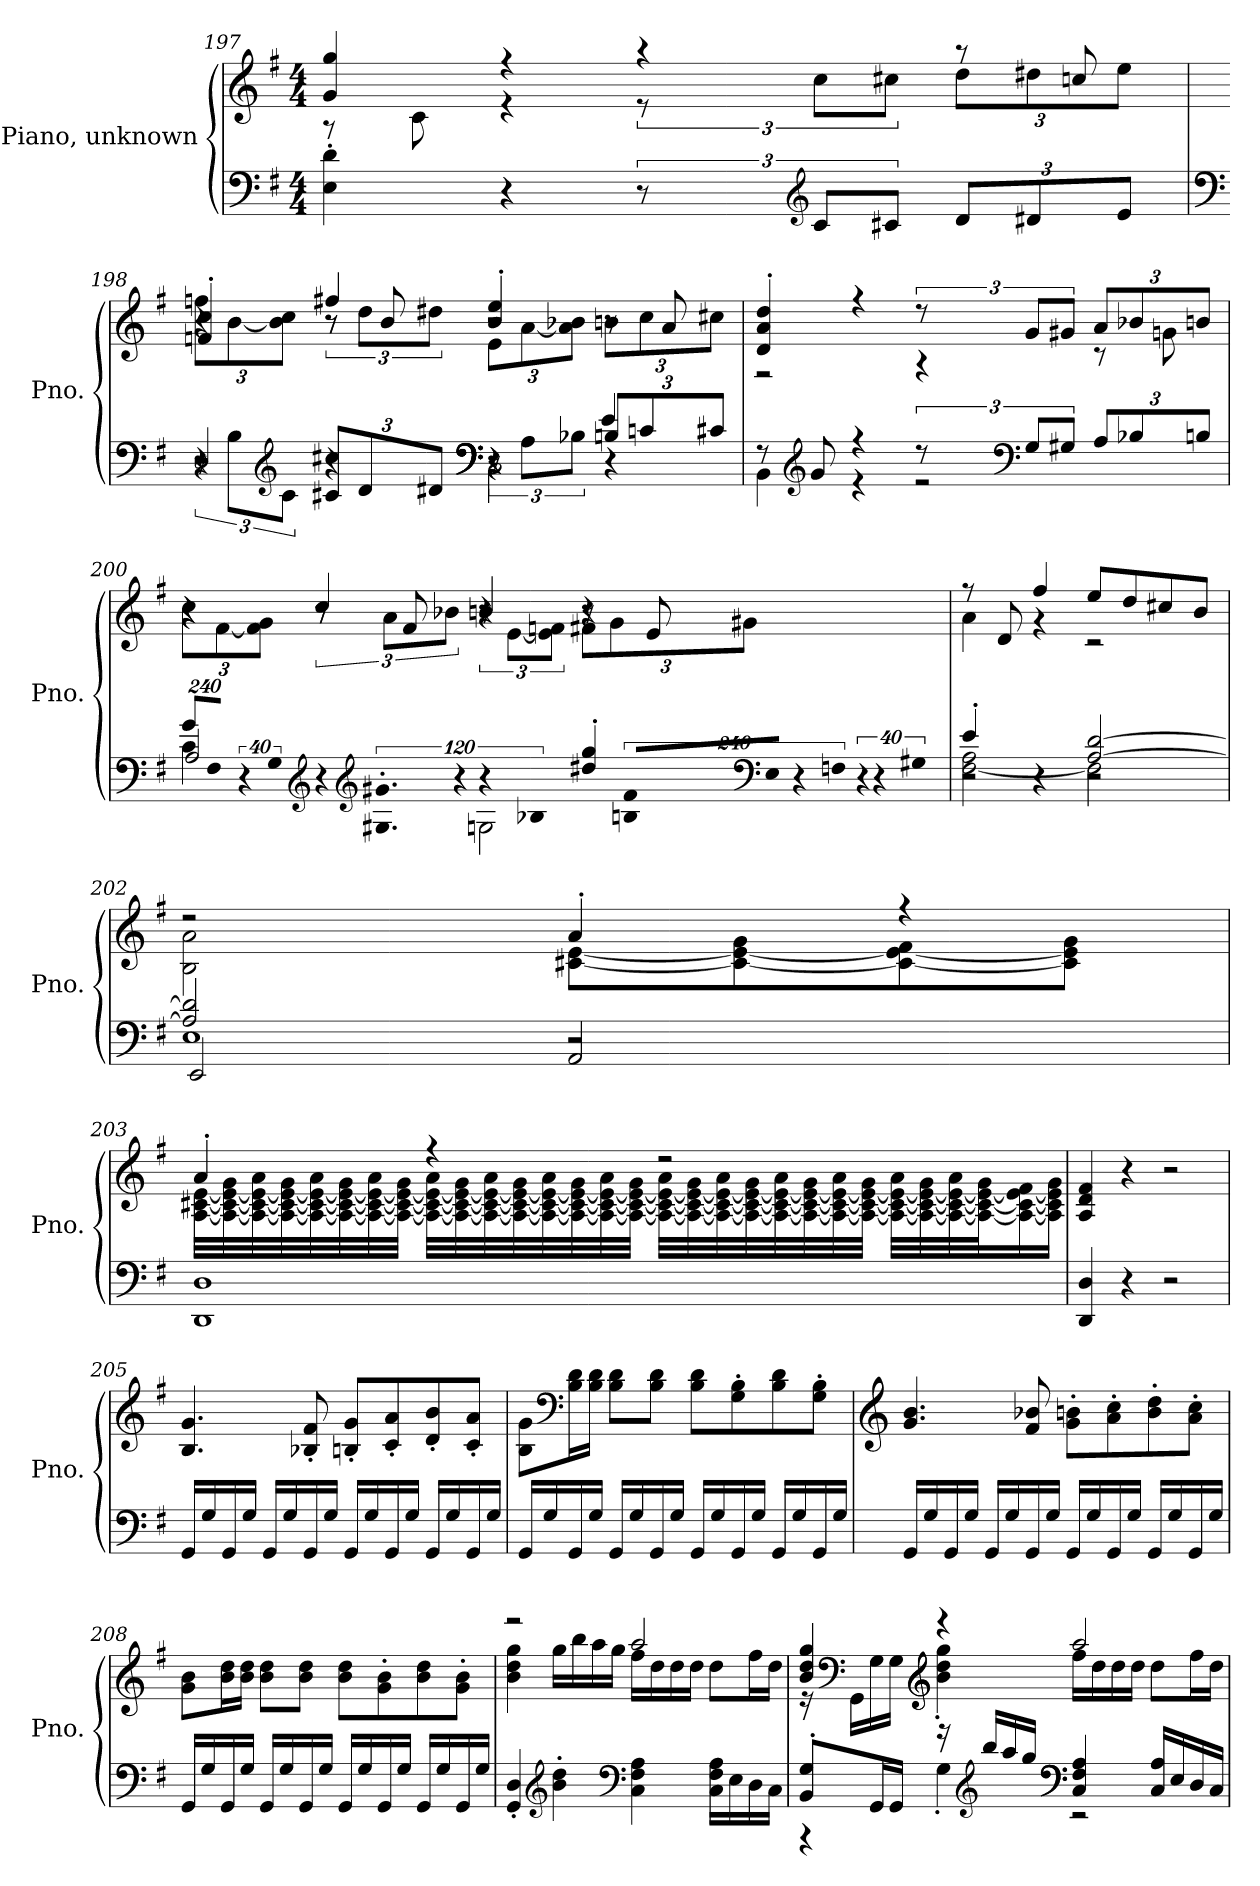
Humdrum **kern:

**kern	**kern
*part1	*part1
*staff2	*staff1
*I"Piano, unknown	*
*I'Pno.	*
*clefF4	*clefG2
*k[f#]	*k[f#]
*M4/4	*M4/4
=197	=197
*	*^
4E\' 4d\'	4g/ 4gg/	8r
.	.	8c\
4r	4r	4r
12r	4r	12r
*clefG2	*	*
12c/L	.	12cc\L
12c#X/J	.	12cc#X\J
*Xbrackettup	*	*Xbrackettup
12d/L	8r	12dd\L
12d#X/	.	12dd#X\
.	8ccn/	.
12e/J	.	12ee\J
*	*v	*v
!!LO:LB:g=z
=198	=198
*clefF4	*
*^	*
*	*brackettup	*
*^	*	*^
*	*	*^	*	*^
4r	12r	2D/	2r	4r	12ffn\L	4fn/' 4cc/'
.	12B\L	.	.	.	[12b\	.
*clefG2	*	*	*	*	*	*
.	12c\J	.	.	.	12b\] 12cc\J	.
*Xbrackettup	*	*	*	*	*brackettup	*
12c#X/ 12cc#X/L	4r	.	.	4ff#X/	12r	8r
12d/	.	.	.	.	12dd\L	.
.	.	.	.	.	.	8b/
12d#X/J	.	.	.	.	12dd#X\J	.
*clefF4	*	*	*	*	*	*
*	*brackettup	*	*	*	*Xbrackettup	*
4r	12r	4r	2C\	2r	12e\L	4b/' 4ee/'
.	12A\L	.	.	.	[12a\	.
.	12B-X\J	.	.	.	12a\] 12b-X\J	.
*Xbrackettup	*	*	*	*	*	*
12Bn/L	4r	4e/	.	.	12bn\L	8r
12cn/	.	.	.	.	12cc\	.
.	.	.	.	.	.	8a/
12c#X/J	.	.	.	.	12cc#X\J	.
*	*v	*v	*v	*	*	*
*	*	*	*v	*v
=199	=199	=199	=199
8r	4BB\	4d/' 4a/' 4dd/'	2r
*clefG2	*	*	*
8g/	.	.	.
4r	4r	4r	.
*brackettup	*	*brackettup	*
12r	2r	12r	4r
*clefF4	*	*	*
12G/L	.	12g/L	.
12G#X/J	.	12g#X/J	.
*Xbrackettup	*	*Xbrackettup	*
12A/L	.	12a/L	8r
12B-X/	.	12b-X/	.
.	.	.	8gn\
12Bn/J	.	12bn/J	.
*v	*v	*	*
*	*v	*v
!!LO:LB:g=z
=200	=200
*brackettup	*
!LO:N:vis=16	!
*^	*^
*	*^	*	*^
1920%137g/LL	4c\	2A/	4r	12cc\L	4r
!LO:N:vis=16	!	!	!	!	!
1920%137F#/JJ	.	.	.	.	.
.	.	.	.	[12f#\	.
!LO:N:vis=32	!	!	!	!	!
640%23r	.	.	.	.	.
.	.	.	.	12f#\] 12g\J	.
!LO:N:vis=16	!	!	!	!	!
1920%137G/	.	.	.	.	.
*clefG2	*	*	*	*	*
!LO:N:vis=16.	!	!	!	!	!
*	*	*	*	*brackettup	*
960%103G#X/' 960%103g#X/'	4r	.	4cc/	12r	8r
.	.	.	.	12a\L	.
!LO:N:vis=16	!	!	!	!	!
1920%137r	.	.	.	.	.
.	.	.	.	.	8f#/
.	.	.	.	12b-X\J	.
!LO:N:vis=16	!	!	!	!	!
1920%137B-X/	.	.	.	.	.
!LO:N:vis=16	!	!	!	!	!
1920%137Bn/ 1920%137f#/LL	2Gn\	4r	4bn/	12r	4r
*clefF4	*	*	*	*	*
!LO:N:vis=16	!	!	!	!	!
1920%137E/JJ	.	.	.	.	.
.	.	.	.	[12e\L	.
!LO:N:vis=32	!	!	!	!	!
640%23r	.	.	.	.	.
.	.	.	.	12e\] 12fn\J	.
!LO:N:vis=16	!	!	!	!	!
1920%137Fn/	.	.	.	.	.
!LO:N:vis=32	!	!	!	!	!
*	*	*	*	*Xbrackettup	*
640%23r	.	4F#X/' 4B/'	4r	12f#X\L	8r
!LO:N:vis=8	!	!	!	!	!
960%137r	.	.	.	.	.
.	.	.	.	12g\	.
.	.	.	.	.	8e/
.	.	.	.	12g#X\J	.
!LO:N:vis=16	!	!	!	!	!
1920%137G#X/	.	.	.	.	.
*	*	*	*	*v	*v
=201	=201	=201	=201	=201
2r	[2F#\ 2A\	4e'/	8r	4a\
.	.	.	8d/	.
.	.	4r	4ff#/	4r
[2A/ [2d/	2F#\]	2r	8ee/L	2r
.	.	.	8dd/	.
.	.	.	8cc#X/	.
.	.	.	8b/J	.
!!LO:PB:g=z	!!
=202	=202	=202	=202	=202
2A/] 2d/]	1E	2EE/	2r	2B\ 2a\
2r	.	2AA/	4a'/	[8c#X\ [8e\L
.	.	.	.	8c#\_ 8e\_ 8g\
.	.	.	4r	8c#\_ 8e\_ 8f#\
.	.	.	.	8c#\] 8e\] 8g\J
*v	*v	*v	*	*
!!LO:LB:g=z	!!
=203	=203	=203
1DD 1D	4a'/	[32A\ [32c#X\ [32e\LLL
.	.	32A\_ 32c#\_ 32e\_ 32g\
.	.	32A\_ 32c#\_ 32e\_ 32a\
.	.	32A\_ 32c#\_ 32e\_ 32g\
.	.	32A\_ 32c#\_ 32e\_ 32a\
.	.	32A\_ 32c#\_ 32e\_ 32g\
.	.	32A\_ 32c#\_ 32e\_ 32a\
.	.	32A\_ 32c#\_ 32e\_ 32g\JJJ
.	4r	32A\_ 32c#\_ 32e\_ 32a\LLL
.	.	32A\_ 32c#\_ 32e\_ 32g\
.	.	32A\_ 32c#\_ 32e\_ 32a\
.	.	32A\_ 32c#\_ 32e\_ 32g\
.	.	32A\_ 32c#\_ 32e\_ 32a\
.	.	32A\_ 32c#\_ 32e\_ 32g\
.	.	32A\_ 32c#\_ 32e\_ 32a\
.	.	32A\_ 32c#\_ 32e\_ 32g\JJJ
.	2r	32A\_ 32c#\_ 32e\_ 32a\LLL
.	.	32A\_ 32c#\_ 32e\_ 32g\
.	.	32A\_ 32c#\_ 32e\_ 32a\
.	.	32A\_ 32c#\_ 32e\_ 32g\
.	.	32A\_ 32c#\_ 32e\_ 32a\
.	.	32A\_ 32c#\_ 32e\_ 32g\
.	.	32A\_ 32c#\_ 32e\_ 32a\
.	.	32A\_ 32c#\_ 32e\_ 32g\JJJ
.	.	32A\_ 32c#\_ 32e\_ 32a\LLL
.	.	32A\_ 32c#\_ 32e\_ 32g\
.	.	32A\_ 32c#\_ 32e\_ 32a\
.	.	32A\_ 32c#\_ 32e\_ 32g\J
.	.	16A\_ 16c#\_ 16e\_ 16f#\
.	.	16A\] 16c#\] 16e\] 16g\JJ
*	*v	*v
!!LO:LB:g=z
=204	=204
4DD/ 4D/	4A/ 4d/ 4f#/
4r	4r
2r	2r
=205	=205
16GG/LL	4.B/ 4.g/
16G/	.
16GG/	.
16G/JJ	.
16GG/LL	.
16G/	.
16GG/	8B-X/' 8f#/'
16G/JJ	.
16GG/LL	8Bn/' 8g/'L
16G/	.
16GG/	8c/' 8a/'
16G/JJ	.
16GG/LL	8d/' 8b/'
16G/	.
16GG/	8c/' 8a/'J
16G/JJ	.
=206	=206
16GG/LL	8B\ 8g\L
16G/	.
*	*clefF4
16GG/	16B\ 16d\L
16G/JJ	16B\ 16d\JJ
16GG/LL	8B\ 8d\L
16G/	.
16GG/	8B\ 8d\J
16G/JJ	.
16GG/LL	8B\ 8d\L
16G/	.
16GG/	8G\' 8B\'
16G/JJ	.
16GG/LL	8B\ 8d\
16G/	.
16GG/	8G\' 8B\'J
16G/JJ	.
!!LO:LB:g=z
=207	=207
*	*clefG2
16GG/LL	4.g/ 4.b/
16G/	.
16GG/	.
16G/JJ	.
16GG/LL	.
16G/	.
16GG/	8f#/ 8b-X/
16G/JJ	.
16GG/LL	8g\' 8bn\'L
16G/	.
16GG/	8a\' 8cc\'
16G/JJ	.
16GG/LL	8b\' 8dd\'
16G/	.
16GG/	8a\' 8cc\'J
16G/JJ	.
=208	=208
16GG/LL	8g\ 8b\L
16G/	.
16GG/	16b\ 16dd\L
16G/JJ	16b\ 16dd\JJ
16GG/LL	8b\ 8dd\L
16G/	.
16GG/	8b\ 8dd\J
16G/JJ	.
16GG/LL	8b\ 8dd\L
16G/	.
16GG/	8g\' 8b\'
16G/JJ	.
16GG/LL	8b\ 8dd\
16G/	.
16GG/	8g\' 8b\'J
16G/JJ	.
!!LO:LB:g=z
=209	=209
*	*^
4GG/' 4D/'	2r	4b\ 4dd\ 4gg\
*clefG2	*	*
4b\' 4dd\'	.	16gg\LL
.	.	16bb\
.	.	16aa\
.	.	16gg\JJ
*clefF4	*	*
4C\ 4F#\ 4A\	2aa/	16ff#\LL
.	.	16dd\
.	.	16dd\
.	.	16dd\JJ
16C\ 16F#\ 16A\LL	.	8dd\L
16E\	.	.
16D\	.	16ff#\L
16C\JJ	.	16dd\JJ
=210	=210	=210
*^	*	*
8BB/' 8G/'L	4r	4b/ 4dd/ 4gg/	16r
*	*	*clefF4	*
.	.	.	16GG\LL
16GG/L	.	.	16G\
16GG/JJ	.	.	16G\JJ
*	*	*clefG2	*
16r	4G'\	4r	4b\' 4dd\' 4gg\'
*clefG2	*	*	*
16bb/LL	.	.	.
16aa/	.	.	.
16gg/JJ	.	.	.
*clefF4	*	*	*
4C/ 4F#/ 4A/	2r	2aa/	16ff#\LL
.	.	.	16dd\
.	.	.	16dd\
.	.	.	16dd\JJ
16C/ 16A/LL	.	.	8dd\L
16E/	.	.	.
16D/	.	.	16ff#\L
16C/JJ	.	.	16dd\JJ
*v	*v	*	*
*	*v	*v
=	=
*-	*-
